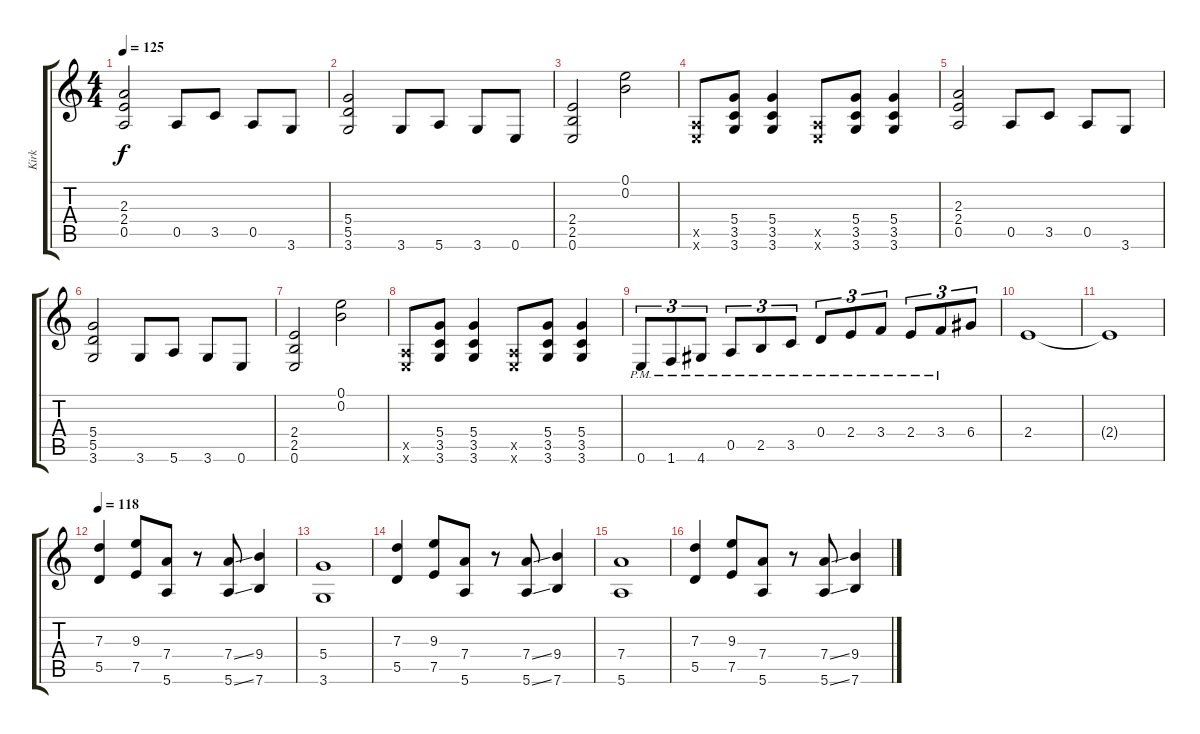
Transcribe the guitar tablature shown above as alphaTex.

\track ("Kirk" "Kirk") {instrument distortionguitar}
\staff {score tabs}
\tuning (E4 B3 G3 D3 A2 E2) {hide}
\ts (4 4)
\tempo 125
\clef g2
\ks c
(2.3 2.4 0.5).2{dy f} 0.5.8 3.5.8 0.5.8 3.6.8 |
(5.4 5.5 3.6).2 3.6.8 5.6.8 3.6.8 0.6.8 |
(2.4 2.5 0.6).2 (0.1 0.2).2 |
(0.5{x} 0.6{x}).8 (5.4 3.5 3.6).8 (5.4 3.5 3.6).4 (0.5{x} 0.6{x}).8 (5.4 3.5 3.6).8 (5.4 3.5 3.6).4 |
(2.3 2.4 0.5).2 0.5.8 3.5.8 0.5.8 3.6.8 |
(5.4 5.5 3.6).2 3.6.8 5.6.8 3.6.8 0.6.8 |
(2.4 2.5 0.6).2 (0.1 0.2).2 |
(0.5{x} 0.6{x}).8 (5.4 3.5 3.6).8 (5.4 3.5 3.6).4 (0.5{x} 0.6{x}).8 (5.4 3.5 3.6).8 (5.4 3.5 3.6).4 |
0.6{pm}.8{tu (3 2)} 1.6{pm}.8{tu (3 2)} 4.6{pm}.8{tu (3 2)} 0.5{pm}.8{tu (3 2)} 2.5{pm}.8{tu (3 2)} 3.5{pm}.8{tu (3 2)} 0.4{pm}.8{tu (3 2)} 2.4{pm}.8{tu (3 2)} 3.4{pm}.8{tu (3 2)} 2.4{pm}.8{tu (3 2)} 3.4{pm}.8{tu (3 2)} 6.4.8{tu (3 2)} |
2.4.1 |
2.4{t}.1 |
\tempo 118
(7.3 5.5).4 (9.3 7.5).8 (7.4 5.6).8 r.8 (7.4{ss} 5.6{ss}).8 (9.4 7.6).4 |
(5.4 3.6).1 |
(7.3 5.5).4 (9.3 7.5).8 (7.4 5.6).8 r.8 (7.4{ss} 5.6{ss}).8 (9.4 7.6).4 |
(7.4 5.6).1 |
(7.3 5.5).4 (9.3 7.5).8 (7.4 5.6).8 r.8 (7.4{ss} 5.6{ss}).8 (9.4 7.6).4
